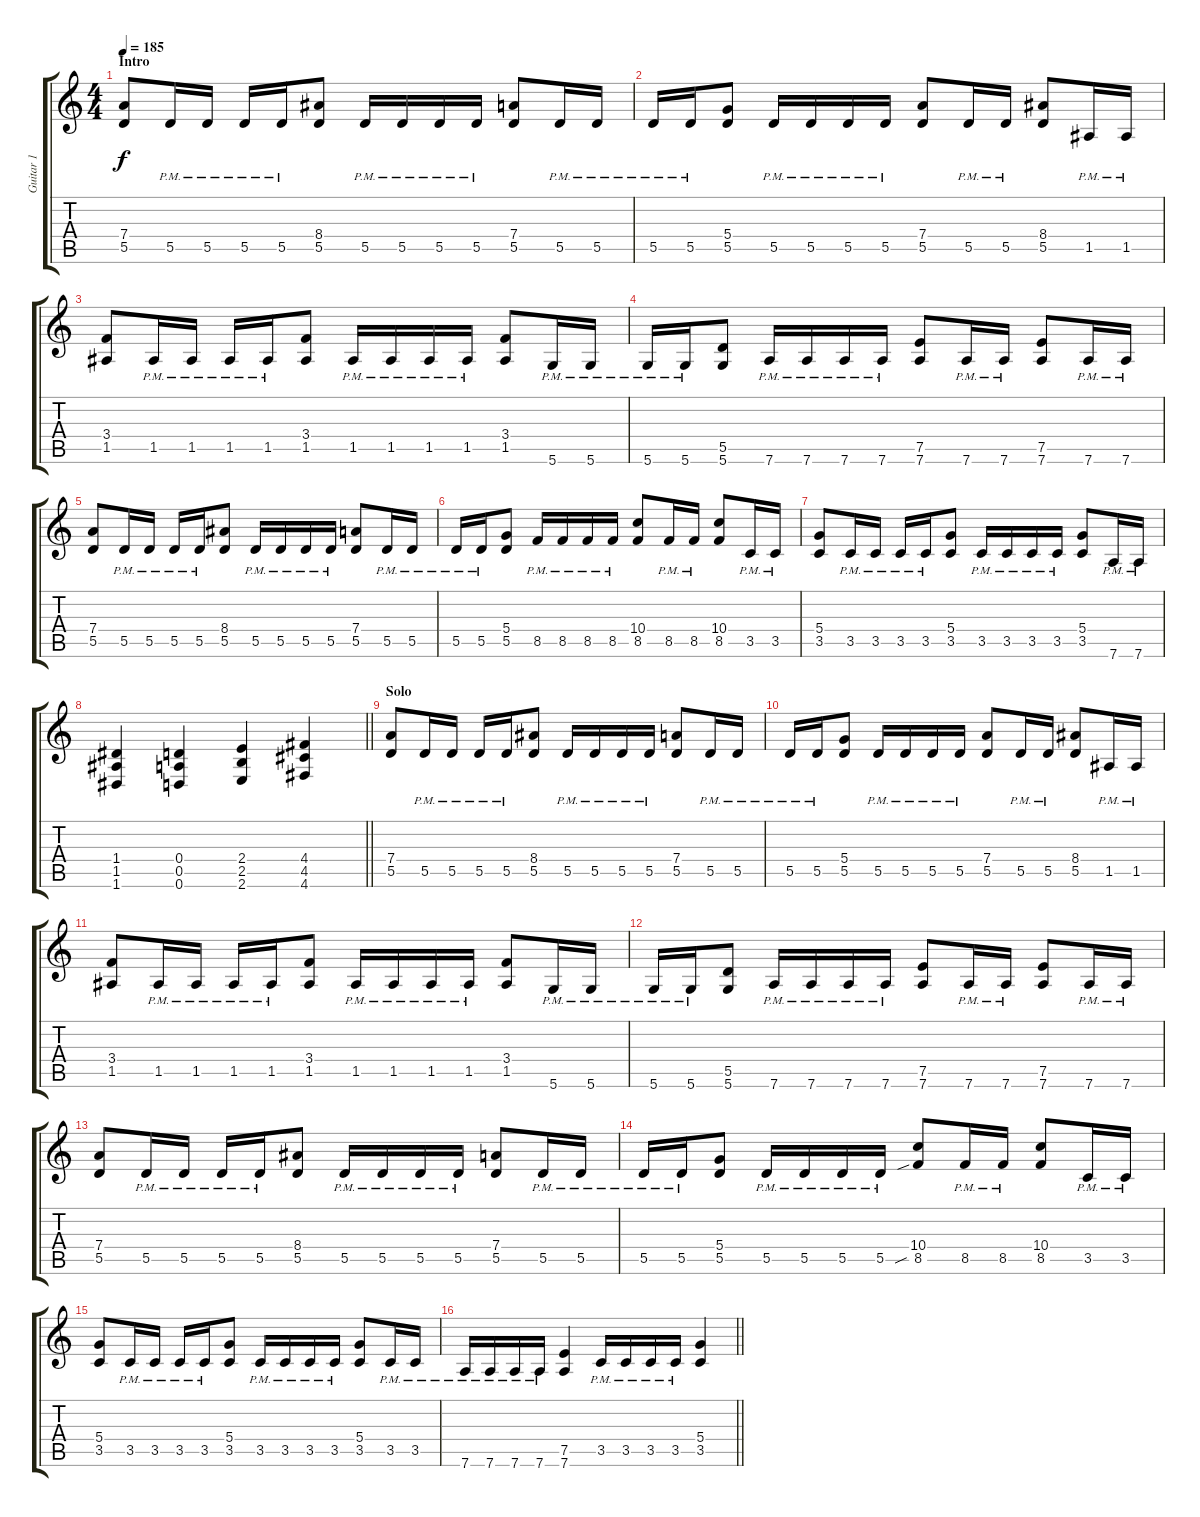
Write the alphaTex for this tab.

\track ("Guitar 1" "Guitar 1") {instrument overdrivenguitar}
\staff {score tabs}
\tuning (E4 B3 G3 D3 A2 D2) {hide}
\ts (4 4)
\section ("" "Intro")
\tempo 185
\clef g2
\ks c
(7.4 5.5).8{dy f instrument overdrivenguitar} 5.5{pm}.16 5.5{pm}.16 5.5{pm}.16 5.5{pm}.16 (8.4 5.5).8 5.5{pm}.16 5.5{pm}.16 5.5{pm}.16 5.5{pm}.16 (7.4 5.5).8 5.5{pm}.16 5.5{pm}.16 |
5.5{pm}.16 5.5{pm}.16 (5.4 5.5).8 5.5{pm}.16 5.5{pm}.16 5.5{pm}.16 5.5{pm}.16 (7.4 5.5).8 5.5{pm}.16 5.5{pm}.16 (8.4 5.5).8 1.5{pm}.16 1.5{pm}.16 |
(3.4 1.5).8 1.5{pm}.16 1.5{pm}.16 1.5{pm}.16 1.5{pm}.16 (3.4 1.5).8 1.5{pm}.16 1.5{pm}.16 1.5{pm}.16 1.5{pm}.16 (3.4 1.5).8 5.6{pm}.16 5.6{pm}.16 |
5.6{pm}.16 5.6{pm}.16 (5.5 5.6).8 7.6{pm}.16 7.6{pm}.16 7.6{pm}.16 7.6{pm}.16 (7.5 7.6).8 7.6{pm}.16 7.6{pm}.16 (7.5 7.6).8 7.6{pm}.16 7.6{pm}.16 |
(7.4 5.5).8 5.5{pm}.16 5.5{pm}.16 5.5{pm}.16 5.5{pm}.16 (8.4 5.5).8 5.5{pm}.16 5.5{pm}.16 5.5{pm}.16 5.5{pm}.16 (7.4 5.5).8 5.5{pm}.16 5.5{pm}.16 |
5.5{pm}.16 5.5{pm}.16 (5.4 5.5).8 8.5{pm}.16 8.5{pm}.16 8.5{pm}.16 8.5{pm}.16 (10.4 8.5).8 8.5{pm}.16 8.5{pm}.16 (10.4 8.5).8 3.5{pm}.16 3.5{pm}.16 |
(5.4 3.5).8 3.5{pm}.16 3.5{pm}.16 3.5{pm}.16 3.5{pm}.16 (5.4 3.5).8 3.5{pm}.16 3.5{pm}.16 3.5{pm}.16 3.5{pm}.16 (5.4 3.5).8 7.6{pm}.16 7.6{pm}.16 |
\barLineRight lightlight
(1.4 1.5 1.6).4 (0.4 0.5 0.6).4 (2.4 2.5 2.6).4 (4.4 4.5 4.6).4 |
\section ("" "Solo")
(7.4 5.5).8 5.5{pm}.16 5.5{pm}.16 5.5{pm}.16 5.5{pm}.16 (8.4 5.5).8 5.5{pm}.16 5.5{pm}.16 5.5{pm}.16 5.5{pm}.16 (7.4 5.5).8 5.5{pm}.16 5.5{pm}.16 |
5.5{pm}.16 5.5{pm}.16 (5.4 5.5).8 5.5{pm}.16 5.5{pm}.16 5.5{pm}.16 5.5{pm}.16 (7.4 5.5).8 5.5{pm}.16 5.5{pm}.16 (8.4 5.5).8 1.5{pm}.16 1.5{pm}.16 |
(3.4 1.5).8 1.5{pm}.16 1.5{pm}.16 1.5{pm}.16 1.5{pm}.16 (3.4 1.5).8 1.5{pm}.16 1.5{pm}.16 1.5{pm}.16 1.5{pm}.16 (3.4 1.5).8 5.6{pm}.16 5.6{pm}.16 |
5.6{pm}.16 5.6{pm}.16 (5.5 5.6).8 7.6{pm}.16 7.6{pm}.16 7.6{pm}.16 7.6{pm}.16 (7.5 7.6).8 7.6{pm}.16 7.6{pm}.16 (7.5 7.6).8 7.6{pm}.16 7.6{pm}.16 |
(7.4 5.5).8 5.5{pm}.16 5.5{pm}.16 5.5{pm}.16 5.5{pm}.16 (8.4 5.5).8 5.5{pm}.16 5.5{pm}.16 5.5{pm}.16 5.5{pm}.16 (7.4 5.5).8 5.5{pm}.16 5.5{pm}.16 |
5.5{pm}.16 5.5{pm}.16 (5.4 5.5).8 5.5{pm}.16 5.5{pm}.16 5.5{pm}.16 5.5{pm}.16 (10.4 8.5{sib}).8 8.5{pm}.16 8.5{pm}.16 (10.4 8.5).8 3.5{pm}.16 3.5{pm}.16 |
(5.4 3.5).8 3.5{pm}.16 3.5{pm}.16 3.5{pm}.16 3.5{pm}.16 (5.4 3.5).8 3.5{pm}.16 3.5{pm}.16 3.5{pm}.16 3.5{pm}.16 (5.4 3.5).8 3.5{pm}.16 3.5{pm}.16 |
\barLineRight lightlight
7.6{pm}.16 7.6{pm}.16 7.6{pm}.16 7.6{pm}.16 (7.5 7.6).4 3.5{pm}.16 3.5{pm}.16 3.5{pm}.16 3.5{pm}.16 (5.4 3.5).4
